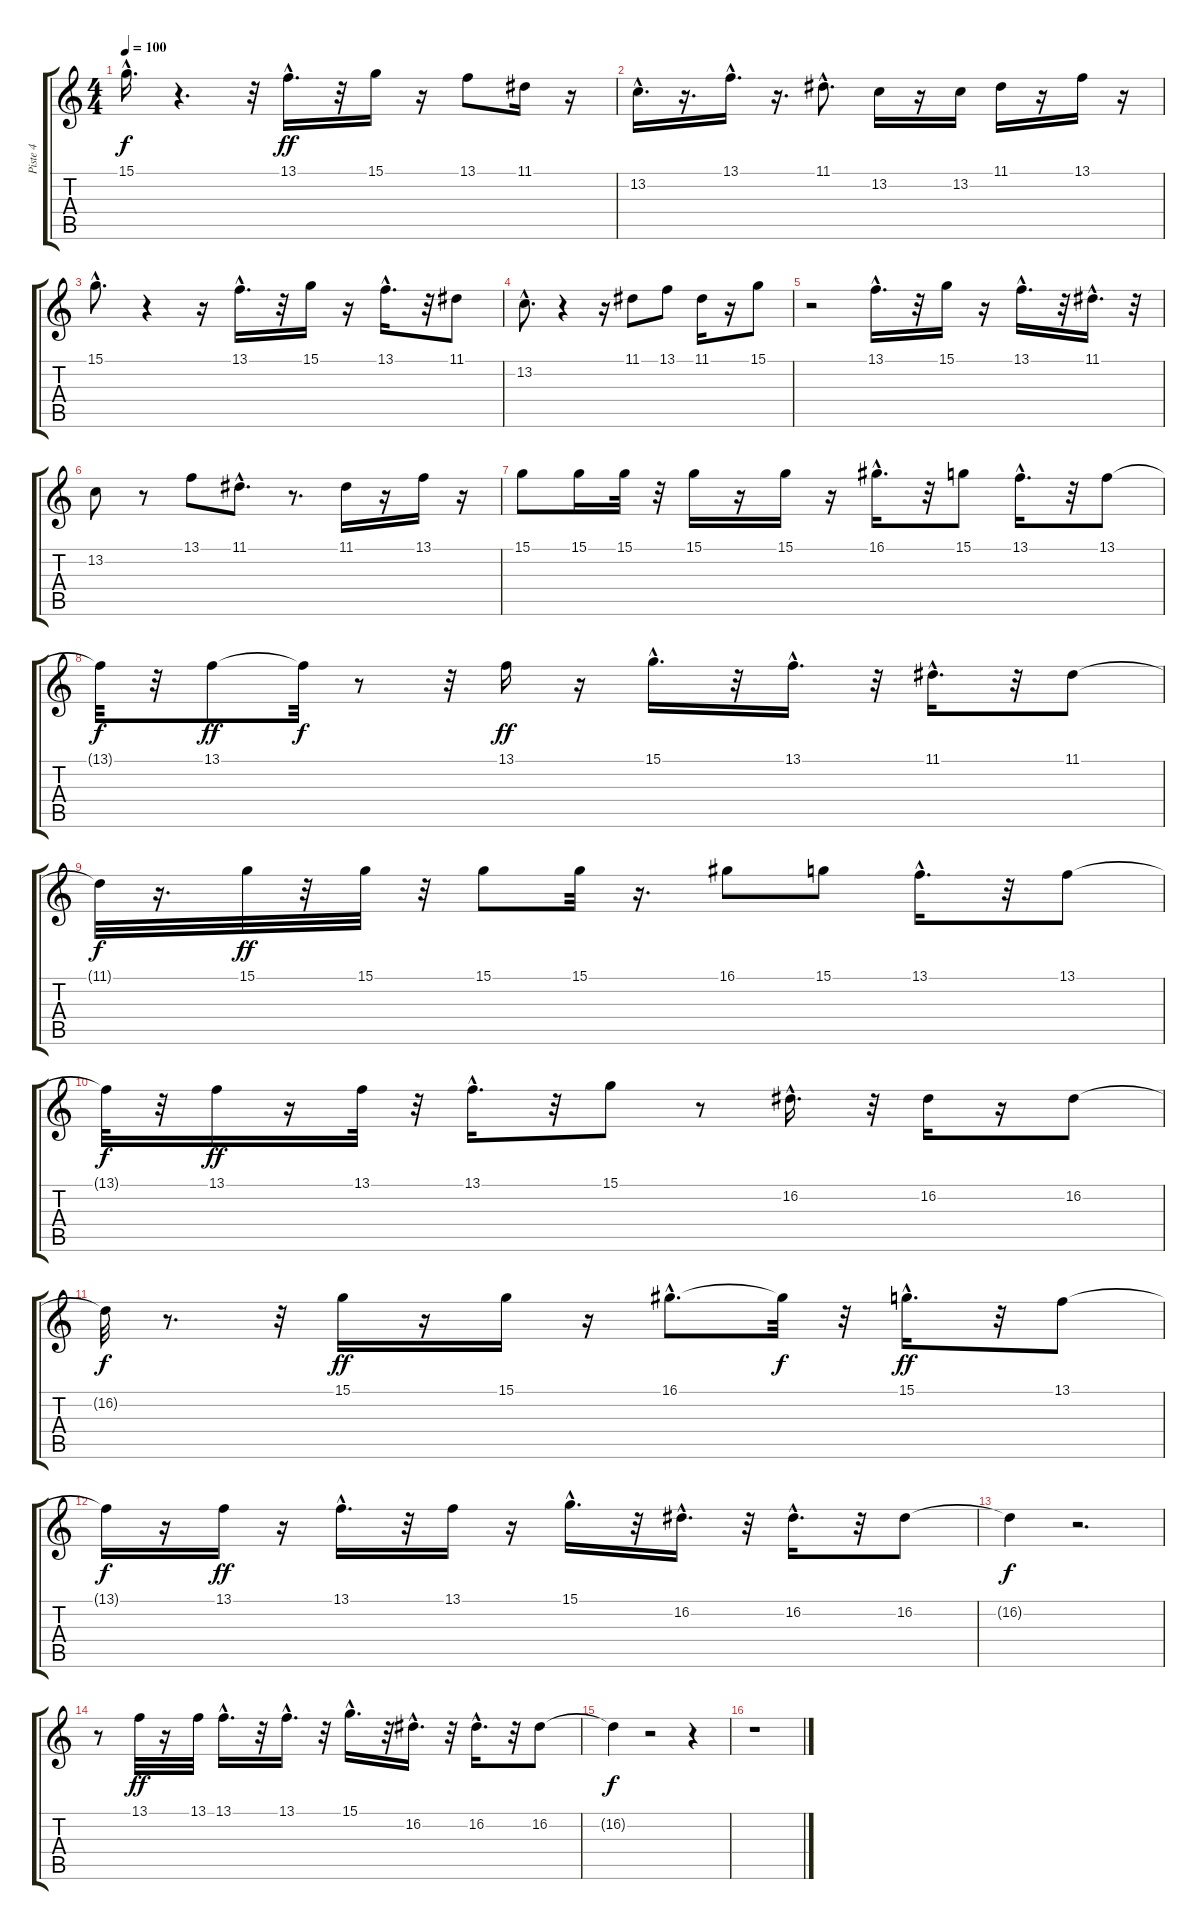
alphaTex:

\track ("Piste 4" "Piste 4") {instrument harmonica}
\staff {score tabs}
\tuning (E4 B3 G3 D3 A2 E2) {hide}
\ts (4 4)
\tempo 100
\clef g2
\ks c
15.1{hac t}.16{d dy f} r.4{d} r.32 13.1{hac}.16{d dy ff} r.32 15.1.16 r.16 13.1.8 11.1.16 r.16 |
13.2{hac}.16{d} r.16{d} 13.1{hac}.16{d} r.16{d} 11.1{hac}.8{d} 13.2.16 r.16 13.2.16 11.1.16 r.16 13.1.16 r.16 |
15.1{hac}.8{d} r.4 r.16 13.1{hac}.16{d} r.32 15.1.16 r.16 13.1{hac}.16{d} r.32 11.1.8 |
13.2{hac}.8{d} r.4 r.16 11.1.8 13.1.8 11.1.16 r.16 15.1.8 |
r.2 13.1{hac}.16{d} r.32 15.1.16 r.16 13.1{hac}.16{d} r.32 11.1{hac}.16{d} r.32 |
13.2.8 r.8 13.1.8 11.1{hac}.8{d} r.8{d} 11.1.16 r.16 13.1.16 r.16 |
15.1.8 15.1.16 15.1.32 r.32 15.1.16 r.16 15.1.16 r.16 16.1{hac}.16{d} r.32 15.1.8 13.1{hac}.16{d} r.32 13.1.8 |
13.1{t}.32{dy f} r.32 13.1.8{dy ff} 13.1{t}.32{dy f} r.8 r.32 13.1.16{dy ff} r.16 15.1{hac}.16{d} r.32 13.1{hac}.16{d} r.32 11.1{hac}.16{d} r.32 11.1.8 |
11.1{t}.32{dy f} r.16{d} 15.1.32{dy ff} r.32 15.1.32 r.32 15.1.8 15.1.32 r.16{d} 16.1.8 15.1.8 13.1{hac}.16{d} r.32 13.1.8 |
13.1{t}.32{dy f} r.32 13.1.16{dy ff} r.16 13.1.32 r.32 13.1{hac}.16{d} r.32 15.1.8 r.8 16.2{hac}.16{d} r.32 16.2.16 r.16 16.2.8 |
16.2{t}.32{dy f} r.8{d} r.32 15.1.16{dy ff} r.16 15.1.16 r.16 16.1{hac}.8{d} 16.1{t}.32{dy f} r.32 15.1{hac}.16{d dy ff} r.32 13.1.8 |
13.1{t}.16{dy f} r.16 13.1.16{dy ff} r.16 13.1{hac}.16{d} r.32 13.1.16 r.16 15.1{hac}.16{d} r.32 16.2{hac}.16{d} r.32 16.2{hac}.16{d} r.32 16.2.8 |
16.2{t}.4{dy f} r.2{d} |
r.8 13.1.32{dy ff} r.16 13.1.32 13.1{hac}.16{d} r.32 13.1{hac}.16{d} r.32 15.1{hac}.16{d} r.32 16.2{hac}.16{d} r.32 16.2{hac}.16{d} r.32 16.2.8 |
16.2{t}.4{dy f} r.2 r.4 |
r.1
